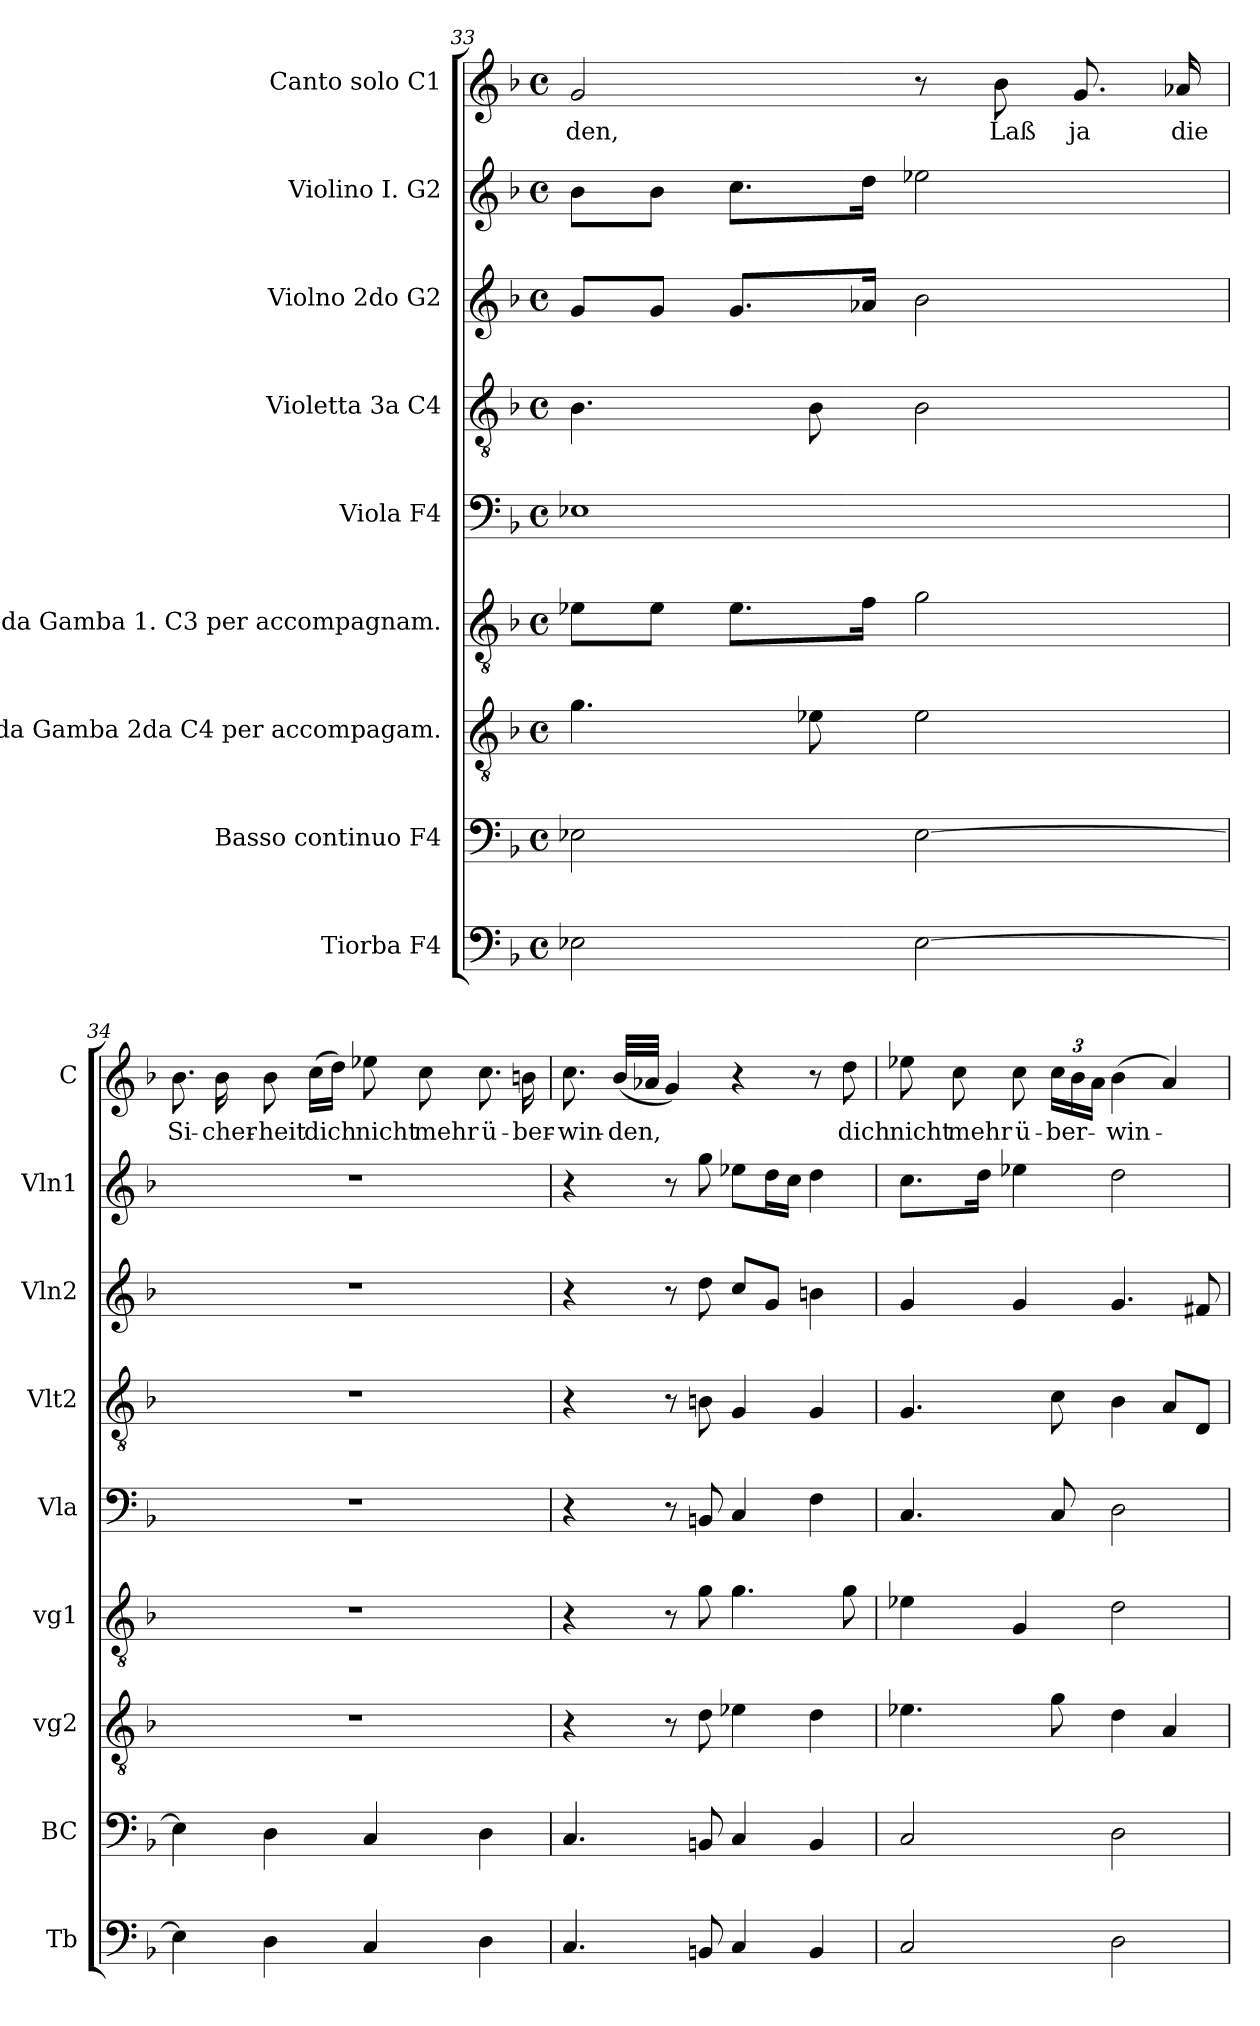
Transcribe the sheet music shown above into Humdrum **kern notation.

**kern	**kern	**kern	**kern	**kern	**kern	**kern	**kern	**kern	**text
*part9	*part8	*part7	*part6	*part5	*part4	*part3	*part2	*part1	*part1
*staff9	*staff8	*staff7	*staff6	*staff5	*staff4	*staff3	*staff2	*staff1	*staff1
*I"Tiorba F4	*I"Basso continuo F4	*I"Viola da Gamba 2da C4 per accompagam.	*I"Viola da Gamba 1. C3 per accompagnam.	*I"Viola F4	*I"Violetta 3a C4	*I"Violno 2do G2	*I"Violino I. G2	*I"Canto solo C1	*
*I'Tb	*I'BC	*I'vg2	*I'vg1	*I'Vla	*I'Vlt2	*I'Vln2	*I'Vln1	*I'C	*
*clefF4	*clefF4	*clefGv2	*clefGv2	*clefF4	*clefGv2	*clefG2	*clefG2	*clefG2	*
*k[b-]	*k[b-]	*k[b-]	*k[b-]	*k[b-]	*k[b-]	*k[b-]	*k[b-]	*k[b-]	*
*F:	*F:	*F:	*F:	*F:	*F:	*F:	*F:	*F:	*
*M4/4	*M4/4	*M4/4	*M4/4	*M4/4	*M4/4	*M4/4	*M4/4	*M4/4	*
*met(c)	*met(c)	*met(c)	*met(c)	*met(c)	*met(c)	*met(c)	*met(c)	*met(c)	*
=33	=33	=33	=33	=33	=33	=33	=33	=33	=33
!	!	!	!	!	!	!	!	!	!LO:LY:b
2E-X\	2E-X\	4.g\	8e-X\L	1E-X	4.B-\	8g/L	8b-\L	2g/	-den,
.	.	.	8e-\J	.	.	8g/J	8b-\J	.	.
.	.	.	8.e-\L	.	.	8.g/L	8.cc\L	.	.
.	.	8e-X\	.	.	8B-\	.	.	.	.
.	.	.	16f\Jk	.	.	16a-X/Jk	16dd\Jk	.	.
[2E-\	[2E-\	2e-\	2g\	.	2B-\	2b-\	2ee-X\	8r	.
!	!	!	!	!	!	!	!	!	!LO:LY:b
.	.	.	.	.	.	.	.	8b-\	Laß
!	!	!	!	!	!	!	!	!	!LO:LY:b
.	.	.	.	.	.	.	.	8.g/	ja
!	!	!	!	!	!	!	!	!	!LO:LY:b
.	.	.	.	.	.	.	.	16a-X/	die
=34	=34	=34	=34	=34	=34	=34	=34	=34	=34
!	!	!	!	!	!	!	!	!	!LO:LY:b
4E-\]	4E-\]	1r	1r	1r	1r	1r	1r	8.b-\	Si-
!	!	!	!	!	!	!	!	!	!LO:LY:b
.	.	.	.	.	.	.	.	16b-\	-cher-
!	!	!	!	!	!	!	!	!	!LO:LY:b
4D\	4D\	.	.	.	.	.	.	8b-\	-heit
!	!	!	!	!	!	!	!	!	!LO:LY:b
.	.	.	.	.	.	.	.	(>16cc\LL	dich
.	.	.	.	.	.	.	.	16dd\JJ)	.
!	!	!	!	!	!	!	!	!	!LO:LY:b
4C/	4C/	.	.	.	.	.	.	8ee-X\	nicht
!	!	!	!	!	!	!	!	!	!LO:LY:b
.	.	.	.	.	.	.	.	8cc\	mehr
!	!	!	!	!	!	!	!	!	!LO:LY:b
4D\	4D\	.	.	.	.	.	.	8.cc\	ü-
!	!	!	!	!	!	!	!	!	!LO:LY:b
.	.	.	.	.	.	.	.	16bn\	-ber-
!!LO:PB:g=z
=35	=35	=35	=35	=35	=35	=35	=35	=35	=35
!	!	!	!	!	!	!	!	!	!LO:LY:b
4.C/	4.C/	4r	4r	4r	4r	4r	4r	8.cc\	-win-
!	!	!	!	!	!	!	!	!	!LO:LY:b
.	.	.	.	.	.	.	.	(<32b-/LLL	-den,
.	.	.	.	.	.	.	.	32a-X/JJJ	.
.	.	8r	8r	8r	8r	8r	8r	4g/)	.
8BBn/	8BBn/	8d\	8g\	8BBn/	8Bn\	8dd\	8gg\	.	.
4C/	4C/	4e-X\	4.g\	4C/	4G/	8cc/L	8ee-X\L	4r	.
.	.	.	.	.	.	8g/J	16dd\L	.	.
.	.	.	.	.	.	.	16cc\JJ	.	.
4BB/	4BB/	4d\	.	4F\	4G/	4bn\	4dd\	8r	.
!	!	!	!	!	!	!	!	!	!LO:LY:b
.	.	.	8g\	.	.	.	.	8dd\	dich
=36	=36	=36	=36	=36	=36	=36	=36	=36	=36
!	!	!	!	!	!	!	!	!	!LO:LY:b
2C/	2C/	4.e-X\	4e-X\	4.C/	4.G/	4g/	8.cc\L	8ee-X\	nicht
!	!	!	!	!	!	!	!	!	!LO:LY:b
.	.	.	.	.	.	.	.	8cc\	mehr
.	.	.	.	.	.	.	16dd\Jk	.	.
!	!	!	!	!	!	!	!	!	!LO:LY:b
.	.	.	4G/	.	.	4g/	4ee-X\	8cc\	ü-
!	!	!	!	!	!	!	!	!	!LO:LY:b
.	.	8g\	.	8C/	8c\	.	.	24cc\LL	-ber-
.	.	.	.	.	.	.	.	24b-\	.
.	.	.	.	.	.	.	.	24a\JJ	.
!	!	!	!	!	!	!	!	!	!LO:LY:b
2D\	2D\	4d\	2d\	2D\	4B-\	4.g/	2dd\	(>4b-\	-win-
.	.	4A/	.	.	8A/L	.	.	4a/)	.
.	.	.	.	.	8D/J	8f#X/	.	.	.
=	=	=	=	=	=	=	=	=	=
*-	*-	*-	*-	*-	*-	*-	*-	*-	*-
